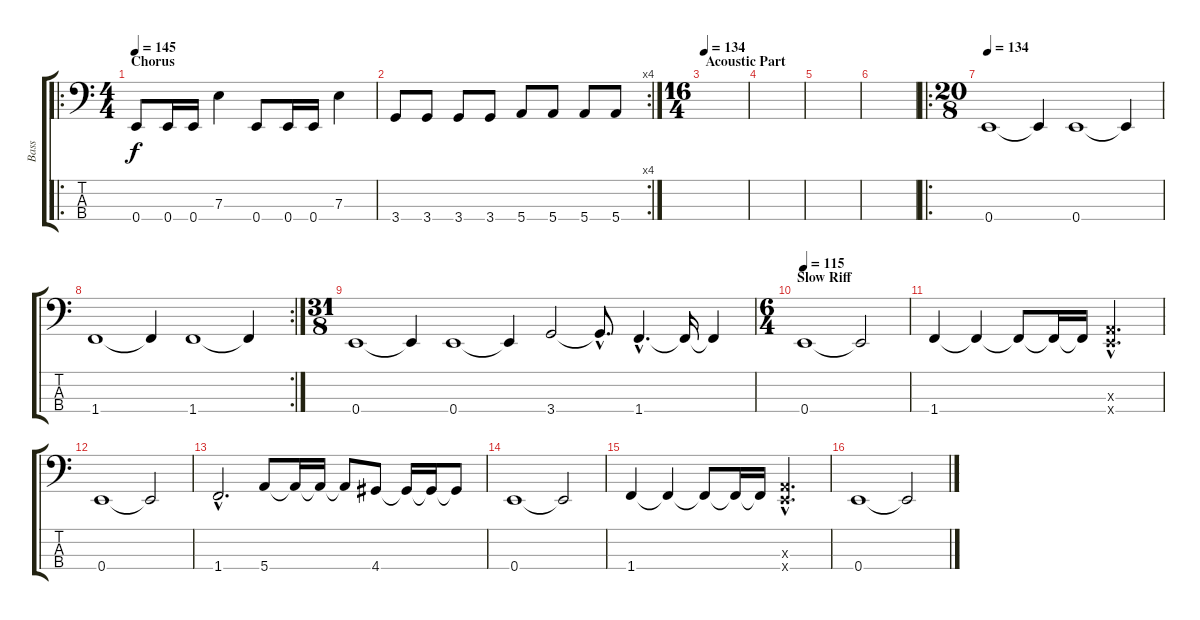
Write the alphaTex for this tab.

\track ("Bass" "Bass") {instrument electricbasspick}
\staff {score tabs}
\tuning (G2 D2 A1 E1) {hide}
\ro
\ts (4 4)
\section ("" "Chorus")
\tempo 145
\clef f4
\ks c
0.4.8{dy f} 0.4.16 0.4.16 7.3.4 0.4.8 0.4.16 0.4.16 7.3.4 |
\rc 4
3.4.8 3.4.8 3.4.8 3.4.8 5.4.8 5.4.8 5.4.8 5.4.8 |
\ts (16 4)
\section ("" "Acoustic Part")
\tempo 134
|
|
|
|
\ro
\ts (20 8)
\tempo 134
0.4.1{instrument synthstrings2} 0.4{t}.4 0.4.1 0.4{t}.4 |
\rc 2
1.4.1{instrument synthstrings2} 1.4{t}.4 1.4.1 1.4{t}.4 |
\ts (31 8)
0.4.1 0.4{t}.4 0.4.1 0.4{t}.4 3.4.2 3.4{hac t}.8{d} 1.4{hac}.4{d} 1.4{t}.16 1.4{t}.4 |
\ts (6 4)
\section ("" "Slow Riff")
\tempo 115
0.4.1{instrument synthstrings2} 0.4{t}.2 |
1.4.4 1.4{t}.4 1.4{t}.8 1.4{t}.16 1.4{t}.16 (0.3{hac x} 0.4{hac x}).2{d} |
0.4.1 0.4{t}.2 |
1.4{hac}.2{d} 5.4.8 5.4{t}.16 5.4{t}.16 5.4{t}.8 4.4.8 4.4{t}.16 4.4{t}.16 4.4{t}.8 |
0.4.1 0.4{t}.2 |
1.4.4 1.4{t}.4 1.4{t}.8 1.4{t}.16 1.4{t}.16 (0.3{hac x} 0.4{hac x}).2{d} |
0.4.1 0.4{t}.2
